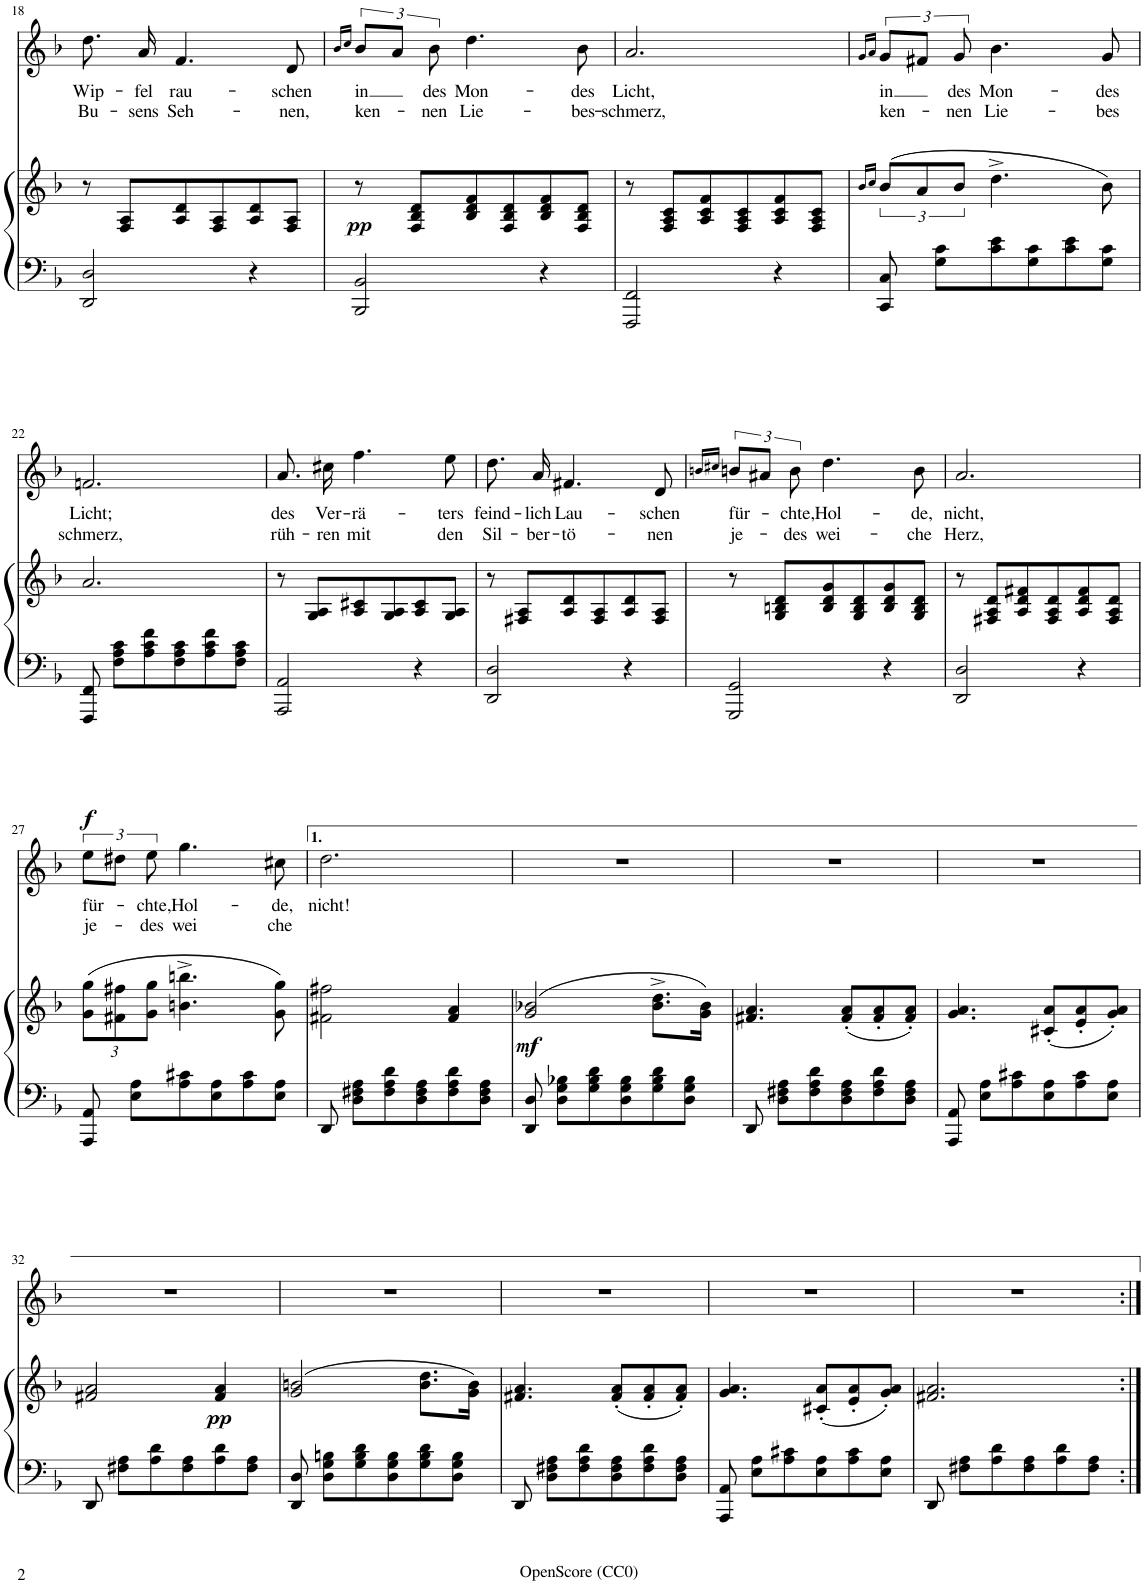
**kern	**kern	**dynam	**kern	**text	**text	**dynam
*part2	*part2	*part2	*part1	*part1	*part1	*part1
*staff3	*staff2	*staff2/3	*staff1	*staff1	*staff1	*staff1
*I"Piano	*	*	*I"Voice	*	*	*
*I'Pno	*	*	*	*	*	*
!!LO:PB:g=z
*clefF4	*clefG2	*	*clefG2	*	*	*
*k[b-]	*k[b-]	*	*k[b-]	*	*	*
*M3/4	*M3/4	*	*M3/4	*	*	*
=18	=18	=18	=18	=18	=18	=18
!	!	!	!	!LO:LY:b	!LO:LY:b	!
2DD/ 2D/	8r	.	8.dd\	Wip-	Bu-	.
.	8F/ 8A/L	.	.	.	.	.
!	!	!	!	!LO:LY:b	!LO:LY:b	!
.	.	.	16a/	-fel	-sens	.
!	!	!	!	!LO:LY:b	!LO:LY:b	!
.	8A/ 8d/	.	4.f/	rau-	Seh-	.
.	8F/ 8A/	.	.	.	.	.
4r	8A/ 8d/	.	.	.	.	.
!	!	!	!	!LO:LY:b	!LO:LY:b	!
.	8F/ 8A/J	.	8d/	-schen	-nen,	.
=19	=19	=19	=19	=19	=19	=19
.	.	.	16qb-/LL	.	.	.
.	.	.	16qcc/JJ	.	.	.
!	!	!LO:DY:b	!	!LO:LY:b	!LO:LY:b	!
2BBB-/ 2BB-/	8r	pp	12b-/L	in	ken-	.
.	.	.	12a/J	.	.	.
.	8F/ 8B-/ 8d/L	.	.	.	.	.
!	!	!	!	!LO:LY:b	!LO:LY:b	!
.	.	.	12b-\	des	-nen	.
!	!	!	!	!LO:LY:b	!LO:LY:b	!
.	8B-/ 8d/ 8f/	.	4.dd\	Mon-	Lie-	.
.	8F/ 8B-/ 8d/	.	.	.	.	.
4r	8B-/ 8d/ 8f/	.	.	.	.	.
!	!	!	!	!LO:LY:b	!LO:LY:b	!
.	8F/ 8B-/ 8d/J	.	8b-\	-des	-bes-	.
=20	=20	=20	=20	=20	=20	=20
!	!	!	!	!LO:LY:b	!LO:LY:b	!
2FFF/ 2FF/	8r	.	2.a/	Licht,	-schmerz,	.
.	8F/ 8A/ 8c/L	.	.	.	.	.
.	8A/ 8c/ 8f/	.	.	.	.	.
.	8F/ 8A/ 8c/	.	.	.	.	.
4r	8A/ 8c/ 8f/	.	.	.	.	.
.	8F/ 8A/ 8c/J	.	.	.	.	.
=21	=21	=21	=21	=21	=21	=21
.	16qb-/LL	.	16qg/LL	.	.	.
.	16qcc/JJ	.	16qa/JJ	.	.	.
!	!	!	!	!LO:LY:b	!LO:LY:b	!
8CC/ 8C/	(12b-/L	.	12g/L	in	ken-	.
.	12a/	.	12f#X/J	.	.	.
8G\ 8c\L	.	.	.	.	.	.
!	!	!	!	!LO:LY:b	!LO:LY:b	!
.	12b-/J	.	12g/	des	-nen	.
!	!	!	!	!LO:LY:b	!LO:LY:b	!
8c\ 8e\	4.dd^\	.	4.b-\	Mon-	Lie-	.
8G\ 8c\	.	.	.	.	.	.
8c\ 8e\	.	.	.	.	.	.
!	!	!	!	!LO:LY:b	!LO:LY:b	!
8G\ 8c\J	8b-\)	.	8g/	-des	-bes	.
!!LO:LB:g=z
=22	=22	=22	=22	=22	=22	=22
!	!	!	!	!LO:LY:b	!LO:LY:b	!
8FFF/ 8FF/	2.a/	.	2.fn/	Licht;	schmerz,	.
8F\ 8A\ 8c\L	.	.	.	.	.	.
8A\ 8c\ 8f\	.	.	.	.	.	.
8F\ 8A\ 8c\	.	.	.	.	.	.
8A\ 8c\ 8f\	.	.	.	.	.	.
8F\ 8A\ 8c\J	.	.	.	.	.	.
=23	=23	=23	=23	=23	=23	=23
!	!	!	!	!LO:LY:b	!LO:LY:b	!
2AAA/ 2AA/	8r	.	8.a/	des	rüh-	.
.	8G/ 8A/L	.	.	.	.	.
!	!	!	!	!LO:LY:b	!LO:LY:b	!
.	.	.	16cc#X\	Ver-	-ren	.
!	!	!	!	!LO:LY:b	!LO:LY:b	!
.	8A/ 8c#X/	.	4.ff\	-rä-	mit	.
.	8G/ 8A/	.	.	.	.	.
4r	8A/ 8c#/	.	.	.	.	.
!	!	!	!	!LO:LY:b	!LO:LY:b	!
.	8G/ 8A/J	.	8ee\	-ters	den	.
=24	=24	=24	=24	=24	=24	=24
!	!	!	!	!LO:LY:b	!LO:LY:b	!
2DD/ 2D/	8r	.	8.dd\	feind-	Sil-	.
.	8F#X/ 8A/L	.	.	.	.	.
!	!	!	!	!LO:LY:b	!LO:LY:b	!
.	.	.	16a/	-lich	-ber-	.
!	!	!	!	!LO:LY:b	!LO:LY:b	!
.	8A/ 8d/	.	4.f#X/	Lau-	-tö-	.
.	8F#/ 8A/	.	.	.	.	.
4r	8A/ 8d/	.	.	.	.	.
!	!	!	!	!LO:LY:b	!LO:LY:b	!
.	8F#/ 8A/J	.	8d/	-schen	-nen	.
=25	=25	=25	=25	=25	=25	=25
.	.	.	16qbn/LL	.	.	.
.	.	.	16qcc#X/JJ	.	.	.
!	!	!	!	!LO:LY:b	!LO:LY:b	!
2GGG/ 2GG/	8r	.	12bn/L	für-	je-	.
.	.	.	12a#X/J	.	.	.
.	8G/ 8Bn/ 8d/L	.	.	.	.	.
!	!	!	!	!LO:LY:b	!LO:LY:b	!
.	.	.	12b\	-chte,	-des	.
!	!	!	!	!LO:LY:b	!LO:LY:b	!
.	8B/ 8d/ 8g/	.	4.dd\	Hol-	wei-	.
.	8G/ 8B/ 8d/	.	.	.	.	.
4r	8B/ 8d/ 8g/	.	.	.	.	.
!	!	!	!	!LO:LY:b	!LO:LY:b	!
.	8G/ 8B/ 8d/J	.	8b\	-de,	-che	.
=26	=26	=26	=26	=26	=26	=26
!	!	!	!	!LO:LY:b	!LO:LY:b	!
2DD/ 2D/	8r	.	2.a/	nicht,	Herz,	.
.	8F#X/ 8A/ 8d/L	.	.	.	.	.
.	8A/ 8d/ 8f#X/	.	.	.	.	.
.	8F#/ 8A/ 8d/	.	.	.	.	.
4r	8A/ 8d/ 8f#/	.	.	.	.	.
.	8F#/ 8A/ 8d/J	.	.	.	.	.
!!LO:LB:g=z
=27	=27	=27	=27	=27	=27	=27
*	*Xbrackettup	*	*	*	*	*
!	!	!	!	!LO:LY:b	!LO:LY:b	!LO:DY:a
8AAA/ 8AA/	(12g\ 12gg\L	.	12ee\L	für-	je-	f
.	12f#X\ 12ff#X\	.	12dd#X\J	.	.	.
8E\ 8A\L	.	.	.	.	.	.
!	!	!	!	!LO:LY:b	!LO:LY:b	!
.	12g\ 12gg\J	.	12ee\	-chte,	-des	.
!	!	!	!	!LO:LY:b	!LO:LY:b	!
8A\ 8c#X\	4.bn\^ 4.bbn\^	.	4.gg\	Hol-	wei	.
8E\ 8A\	.	.	.	.	.	.
8A\ 8c#\	.	.	.	.	.	.
!	!	!	!	!LO:LY:b	!LO:LY:b	!
8E\ 8A\J	8g\ 8gg\)	.	8cc#X\	-de,	che	.
=28	=28	=28	=28	=28	=28	=28
!	!	!	!	!LO:LY:b	!	!
8DD/	2f#X\ 2ff#X\	.	2.dd\	nicht!	.	.
8D\ 8F#X\ 8A\L	.	.	.	.	.	.
8F#\ 8A\ 8d\	.	.	.	.	.	.
8D\ 8F#\ 8A\	.	.	.	.	.	.
8F#\ 8A\ 8d\	4f#/ 4a/	.	.	.	.	.
8D\ 8F#\ 8A\J	.	.	.	.	.	.
=29	=29	=29	=29	=29	=29	=29
!	!	!LO:DY:b	!	!	!	!
8DD/ 8D/	(2g/ 2b-X/	mf	2.r	.	.	.
8D\ 8G\ 8B-X\L	.	.	.	.	.	.
8G\ 8B-\ 8d\	.	.	.	.	.	.
8D\ 8G\ 8B-\	.	.	.	.	.	.
8G\ 8B-\ 8d\	8.b-\^ 8.dd\^L	.	.	.	.	.
8D\ 8G\ 8B-\J	.	.	.	.	.	.
.	16g\ 16b-\Jk)	.	.	.	.	.
=30	=30	=30	=30	=30	=30	=30
8DD/	4.f#X/ 4.a/	.	2.r	.	.	.
8D\ 8F#X\ 8A\L	.	.	.	.	.	.
8F#\ 8A\ 8d\	.	.	.	.	.	.
8D\ 8F#\ 8A\	(8f#/' 8a/'L	.	.	.	.	.
8F#\ 8A\ 8d\	8f#/' 8a/'	.	.	.	.	.
8D\ 8F#\ 8A\J	8f#/' 8a/'J)	.	.	.	.	.
=31	=31	=31	=31	=31	=31	=31
8AAA/ 8AA/	4.g/ 4.a/	.	2.r	.	.	.
8E\ 8A\L	.	.	.	.	.	.
8A\ 8c#X\	.	.	.	.	.	.
8E\ 8A\	(8c#X/' 8a/'L	.	.	.	.	.
8A\ 8c#\	8e/' 8a/'	.	.	.	.	.
8E\ 8A\J	8g/' 8a/'J)	.	.	.	.	.
!!LO:LB:g=z
=32	=32	=32	=32	=32	=32	=32
8DD/	2f#X/ 2a/	.	2.r	.	.	.
8F#X\ 8A\L	.	.	.	.	.	.
8A\ 8d\	.	.	.	.	.	.
8F#\ 8A\	.	.	.	.	.	.
!	!	!LO:DY:b	!	!	!	!
8A\ 8d\	4f#/ 4a/	pp	.	.	.	.
8F#\ 8A\J	.	.	.	.	.	.
=33	=33	=33	=33	=33	=33	=33
8DD/ 8D/	(2g/ 2bn/	.	2.r	.	.	.
8D\ 8G\ 8Bn\L	.	.	.	.	.	.
8G\ 8B\ 8d\	.	.	.	.	.	.
8D\ 8G\ 8B\	.	.	.	.	.	.
8G\ 8B\ 8d\	8.b\ 8.dd\L	.	.	.	.	.
8D\ 8G\ 8B\J	.	.	.	.	.	.
.	16g\ 16b\Jk)	.	.	.	.	.
=34	=34	=34	=34	=34	=34	=34
8DD/	4.f#X/ 4.a/	.	2.r	.	.	.
8D\ 8F#X\ 8A\L	.	.	.	.	.	.
8F#\ 8A\ 8d\	.	.	.	.	.	.
8D\ 8F#\ 8A\	(8f#/' 8a/'L	.	.	.	.	.
8F#\ 8A\ 8d\	8f#/' 8a/'	.	.	.	.	.
8D\ 8F#\ 8A\J	8f#/' 8a/'J)	.	.	.	.	.
=35	=35	=35	=35	=35	=35	=35
8AAA/ 8AA/	4.g/ 4.a/	.	2.r	.	.	.
8E\ 8A\L	.	.	.	.	.	.
8A\ 8c#X\	.	.	.	.	.	.
8E\ 8A\	(8c#X/' 8a/'L	.	.	.	.	.
8A\ 8c#\	8e/' 8a/'	.	.	.	.	.
8E\ 8A\J	8g/' 8a/'J)	.	.	.	.	.
=36	=36	=36	=36	=36	=36	=36
8DD/	2.f#X/ 2.a/	.	2.r	.	.	.
8F#X\ 8A\L	.	.	.	.	.	.
8A\ 8d\	.	.	.	.	.	.
8F#\ 8A\	.	.	.	.	.	.
8A\ 8d\	.	.	.	.	.	.
8F#\ 8A\J	.	.	.	.	.	.
=:|!	=:|!	=:|!	=:|!	=:|!	=:|!	=:|!
*-	*-	*-	*-	*-	*-	*-
